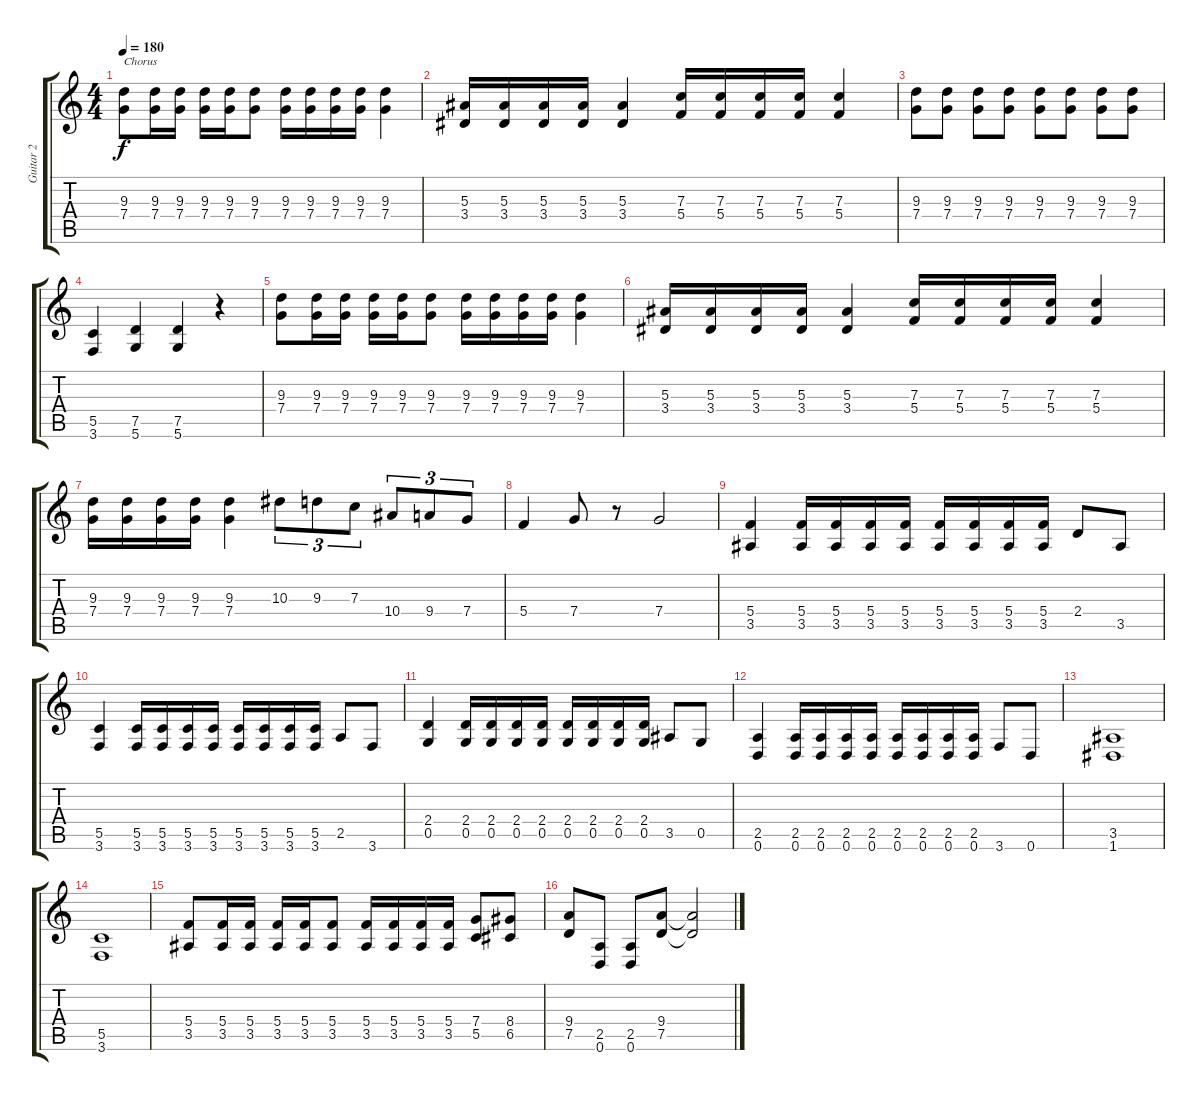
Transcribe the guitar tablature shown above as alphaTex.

\track ("Guitar 2" "Guitar 2") {instrument acousticguitarnylon}
\staff {score tabs}
\tuning (D4 A3 F3 C3 G2 D2) {hide}
\ts (4 4)
\tempo 180
\clef g2
\ks c
(9.3 7.4).8{txt "Chorus" dy f} (9.3 7.4).16 (9.3 7.4).16 (9.3 7.4).16 (9.3 7.4).16 (9.3 7.4).8 (9.3 7.4).16 (9.3 7.4).16 (9.3 7.4).16 (9.3 7.4).16 (9.3 7.4).4 |
(5.3 3.4).16 (5.3 3.4).16 (5.3 3.4).16 (5.3 3.4).16 (5.3 3.4).4 (7.3 5.4).16 (7.3 5.4).16 (7.3 5.4).16 (7.3 5.4).16 (7.3 5.4).4 |
(9.3 7.4).8 (9.3 7.4).8 (9.3 7.4).8 (9.3 7.4).8 (9.3 7.4).8 (9.3 7.4).8 (9.3 7.4).8 (9.3 7.4).8 |
(5.5 3.6).4 (7.5 5.6).4 (7.5 5.6).4 r.4 |
(9.3 7.4).8 (9.3 7.4).16 (9.3 7.4).16 (9.3 7.4).16 (9.3 7.4).16 (9.3 7.4).8 (9.3 7.4).16 (9.3 7.4).16 (9.3 7.4).16 (9.3 7.4).16 (9.3 7.4).4 |
(5.3 3.4).16 (5.3 3.4).16 (5.3 3.4).16 (5.3 3.4).16 (5.3 3.4).4 (7.3 5.4).16 (7.3 5.4).16 (7.3 5.4).16 (7.3 5.4).16 (7.3 5.4).4 |
(9.3 7.4).16 (9.3 7.4).16 (9.3 7.4).16 (9.3 7.4).16 (9.3 7.4).4 10.3.8{tu (3 2)} 9.3.8{tu (3 2)} 7.3.8{tu (3 2)} 10.4.8{tu (3 2)} 9.4.8{tu (3 2)} 7.4.8{tu (3 2)} |
5.4.4 7.4.8 r.8 7.4.2 |
(5.4 3.5).4 (5.4 3.5).16 (5.4 3.5).16 (5.4 3.5).16 (5.4 3.5).16 (5.4 3.5).16 (5.4 3.5).16 (5.4 3.5).16 (5.4 3.5).16 2.4.8 3.5.8 |
(5.5 3.6).4 (5.5 3.6).16 (5.5 3.6).16 (5.5 3.6).16 (5.5 3.6).16 (5.5 3.6).16 (5.5 3.6).16 (5.5 3.6).16 (5.5 3.6).16 2.5.8 3.6.8 |
(2.4 0.5).4 (2.4 0.5).16 (2.4 0.5).16 (2.4 0.5).16 (2.4 0.5).16 (2.4 0.5).16 (2.4 0.5).16 (2.4 0.5).16 (2.4 0.5).16 3.5.8 0.5.8 |
(2.5 0.6).4 (2.5 0.6).16 (2.5 0.6).16 (2.5 0.6).16 (2.5 0.6).16 (2.5 0.6).16 (2.5 0.6).16 (2.5 0.6).16 (2.5 0.6).16 3.6.8 0.6.8 |
(3.5 1.6).1 |
(5.5 3.6).1 |
(5.4 3.5).8 (5.4 3.5).16 (5.4 3.5).16 (5.4 3.5).16 (5.4 3.5).16 (5.4 3.5).8 (5.4 3.5).16 (5.4 3.5).16 (5.4 3.5).16 (5.4 3.5).16 (7.4 5.5).8 (8.4 6.5).8 |
(9.4 7.5).8 (2.5 0.6).8 (2.5 0.6).8 (9.4 7.5).8 (9.4{t} 7.5{t}).2
